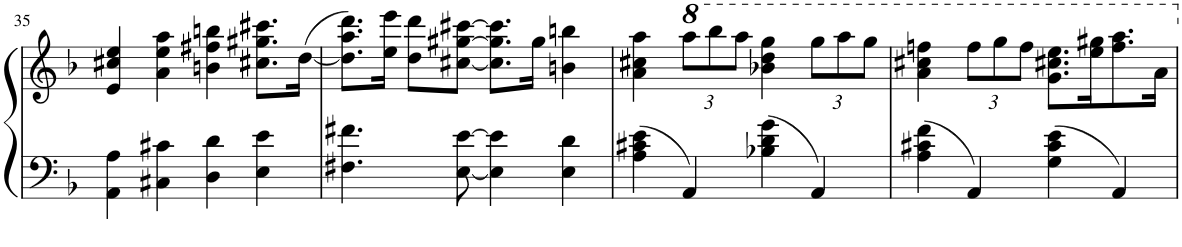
**kern	**kern
*part1	*part1
*staff2	*staff1
*I"Piano	*
*I'Pno.	*
!!LO:PB:g=z
*clefG2	*clefG2
*k[b-]	*k[b-]
*M4/4	*M4/4
*met(c)	*met(c)
=35	=35
4AA\ 4A\	4e/ 4cc#X/ 4ee/
4C#X\ 4c#X\	4a\ 4ee\ 4aa\
4D\ 4d\	4bn\ 4ff#X\ 4bbn\
4E\ 4e\	8.cc#X\ 8.gg#X\ 8.ccc#X\L
.	([<16dd\Jk
=36	=36
4.F#X\ 4.f#X\	8.dd\] 8.aa\ 8.ddd\L)
.	16ee\ 16eee\Jk
.	8dd\ 8ddd\L
[8E\ [8e\	[8cc#X\ [8gg#X\ [8ccc#X\J
4E\] 4e\]	8.cc#\] 8.gg#\] 8.ccc#\]L
.	16gg#\Jk
4E\ 4d\	4bn\ 4bbn\
=37	=37
4A\ 4c#X\ 4e\	4a\ 4cc#X\ 4aa\
*	*8va
*	*Xbrackettup
4AA/	12aaa\L
.	12bbb-\
.	12aaa\J
4B-X\ 4d\ 4g\	4bb-X\ 4ddd\ 4ggg\
4AA/	12ggg\L
.	12aaa\
.	12ggg\J
=38	=38
4A\ 4c#X\ 4f\	4aa\ 4ccc#X\ 4fffn\
4AA/	12fff\L
.	12ggg\
.	12fff\J
4G\ 4c#\ 4e\	8.gg\ 8.ccc#X\ 8.eee\L
.	16eee\ 16ggg#X\K
4AA/	8.fff\ 8.aaa\
.	16aa\Jk
*	*X8va
=	=
*-	*-
